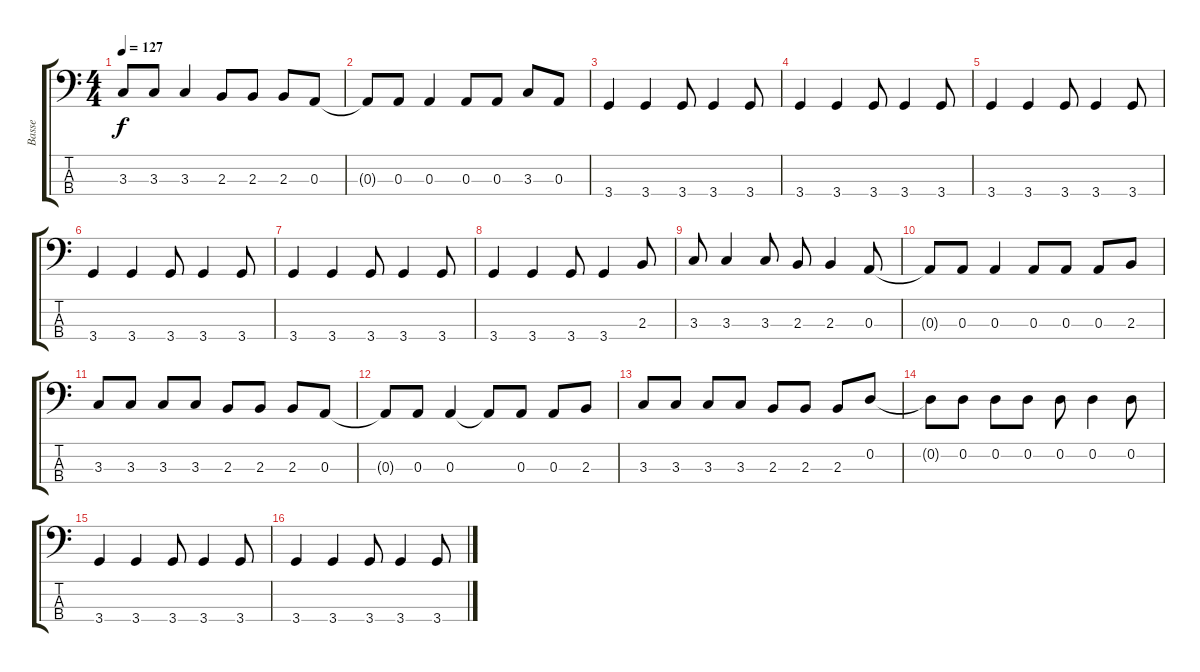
\track ("Basse" "Basse") {instrument electricbasspick}
\staff {score tabs}
\tuning (G2 D2 A1 E1) {hide}
\ts (4 4)
\tempo 127
\clef f4
\ks c
3.3.8{dy f} 3.3.8 3.3.4 2.3.8 2.3.8 2.3.8 0.3.8 |
0.3{t}.8 0.3.8 0.3.4 0.3.8 0.3.8 3.3.8 0.3.8 |
3.4.4 3.4.4 3.4.8 3.4.4 3.4.8 |
3.4.4 3.4.4 3.4.8 3.4.4 3.4.8 |
3.4.4 3.4.4 3.4.8 3.4.4 3.4.8 |
3.4.4 3.4.4 3.4.8 3.4.4 3.4.8 |
3.4.4 3.4.4 3.4.8 3.4.4 3.4.8 |
3.4.4 3.4.4 3.4.8 3.4.4 2.3.8 |
3.3.8 3.3.4 3.3.8 2.3.8 2.3.4 0.3.8 |
0.3{t}.8 0.3.8 0.3.4 0.3.8 0.3.8 0.3.8 2.3.8 |
3.3.8 3.3.8 3.3.8 3.3.8 2.3.8 2.3.8 2.3.8 0.3.8 |
0.3{t}.8 0.3.8 0.3.4 0.3{t}.8 0.3.8 0.3.8 2.3.8 |
3.3.8 3.3.8 3.3.8 3.3.8 2.3.8 2.3.8 2.3.8 0.2.8 |
0.2{t}.8 0.2.8 0.2.8 0.2.8 0.2.8 0.2.4 0.2.8 |
3.4.4 3.4.4 3.4.8 3.4.4 3.4.8 |
3.4.4 3.4.4 3.4.8 3.4.4 3.4.8
